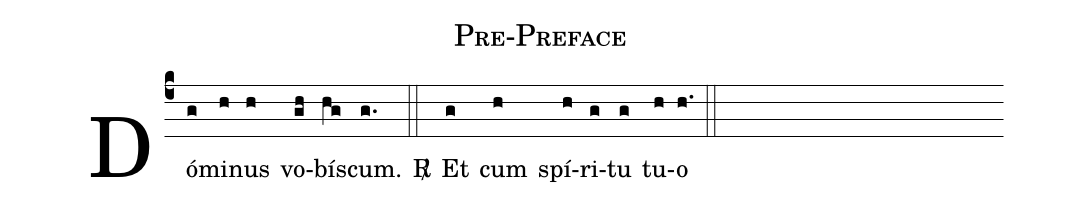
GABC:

name:Pre-Preface;
%%
(c4) Dó(g)mi(h)nus(h) vo(gh)bí(hg)scum.(g.) <sp>R/</sp>(::)
Et(g) cum(h) spí(h)ri(g)tu(g) tu(h)o(h.) (::)
